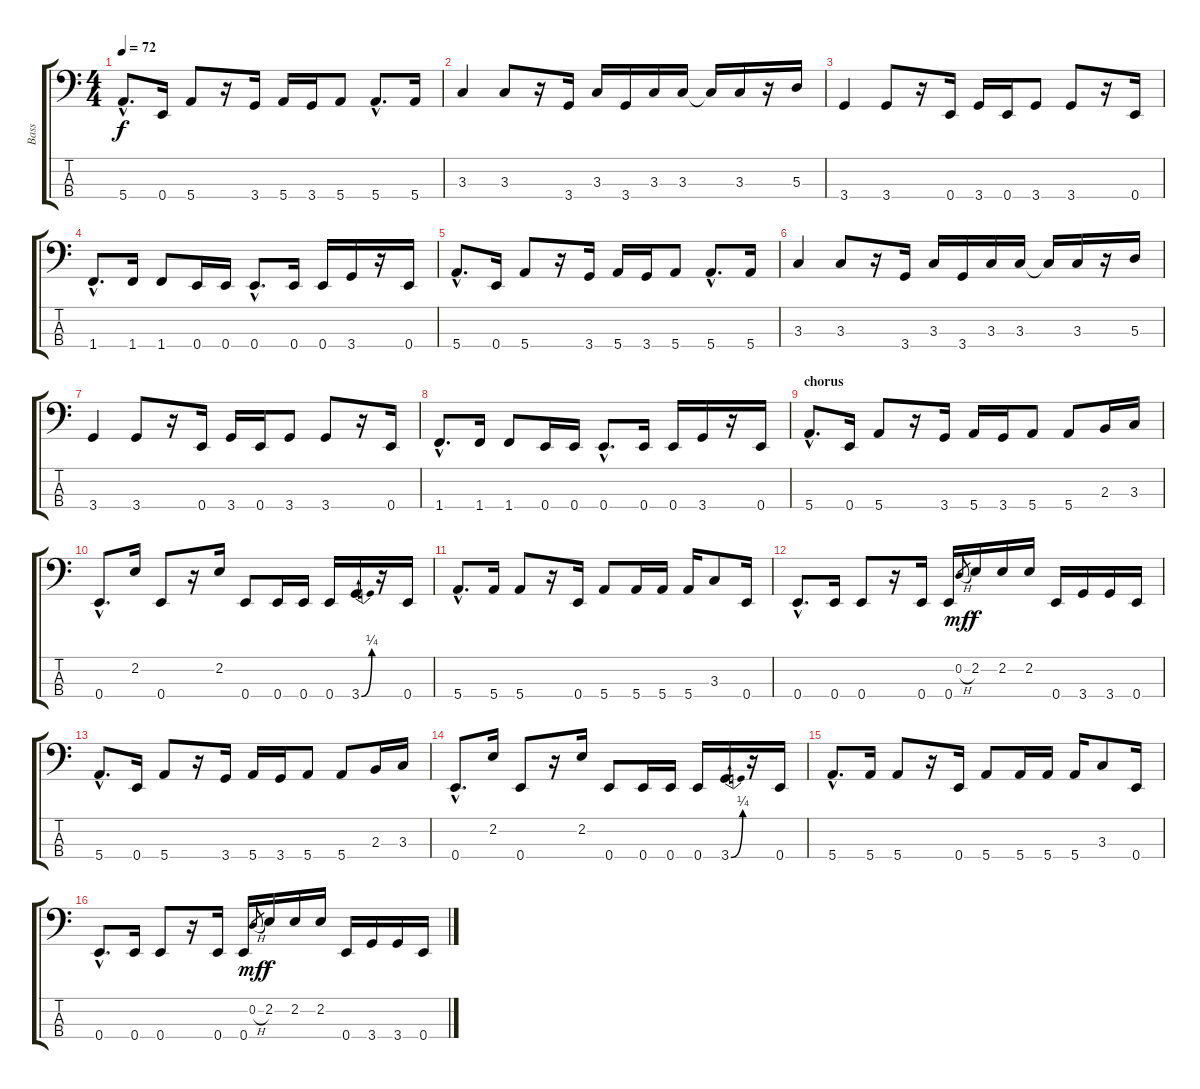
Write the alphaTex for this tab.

\track ("Bass" "Bass") {instrument electricbassfinger}
\staff {score tabs}
\tuning (G2 D2 A1 E1) {hide}
\ts (4 4)
\tempo 72
\clef f4
\ks c
5.4{hac}.8{d dy f} 0.4.16 5.4.8 r.16 3.4.16 5.4.16 3.4.16 5.4.8 5.4{hac}.8{d} 5.4.16 |
3.3.4 3.3.8 r.16 3.4.16 3.3.16 3.4.16 3.3.16 3.3.16 3.3{t}.16 3.3.16 r.16 5.3.16 |
3.4.4 3.4.8 r.16 0.4.16 3.4.16 0.4.16 3.4.8 3.4.8 r.16 0.4.16 |
1.4{hac}.8{d} 1.4.16 1.4.8 0.4.16 0.4.16 0.4{hac}.8{d} 0.4.16 0.4.16 3.4.16 r.16 0.4.16 |
5.4{hac}.8{d} 0.4.16 5.4.8 r.16 3.4.16 5.4.16 3.4.16 5.4.8 5.4{hac}.8{d} 5.4.16 |
3.3.4 3.3.8 r.16 3.4.16 3.3.16 3.4.16 3.3.16 3.3.16 3.3{t}.16 3.3.16 r.16 5.3.16 |
3.4.4 3.4.8 r.16 0.4.16 3.4.16 0.4.16 3.4.8 3.4.8 r.16 0.4.16 |
1.4{hac}.8{d} 1.4.16 1.4.8 0.4.16 0.4.16 0.4{hac}.8{d} 0.4.16 0.4.16 3.4.16 r.16 0.4.16 |
\section ("" "chorus")
5.4{hac}.8{d} 0.4.16 5.4.8 r.16 3.4.16 5.4.16 3.4.16 5.4.8 5.4.8 2.3.16 3.3.16 |
0.4{hac}.8{d} 2.2.16 0.4.8 r.16 2.2.16 0.4.8 0.4.16 0.4.16 0.4.16 3.4{be (bend 0 0 60 1)}.16 r.16 0.4.16 |
5.4{hac}.8{d} 5.4.16 5.4.8 r.16 0.4.16 5.4.8 5.4.16 5.4.16 5.4.16 3.3.8 0.4.16 |
0.4{hac}.8{d} 0.4.16 0.4.8 r.16 0.4.16 0.4.16 0.2{h}.8{gr dy mf} 2.2.16{dy f} 2.2.16 2.2.16 0.4.16 3.4.16 3.4.16 0.4.16 |
5.4{hac}.8{d} 0.4.16 5.4.8 r.16 3.4.16 5.4.16 3.4.16 5.4.8 5.4.8 2.3.16 3.3.16 |
0.4{hac}.8{d} 2.2.16 0.4.8 r.16 2.2.16 0.4.8 0.4.16 0.4.16 0.4.16 3.4{be (bend 0 0 60 1)}.16 r.16 0.4.16 |
5.4{hac}.8{d} 5.4.16 5.4.8 r.16 0.4.16 5.4.8 5.4.16 5.4.16 5.4.16 3.3.8 0.4.16 |
0.4{hac}.8{d} 0.4.16 0.4.8 r.16 0.4.16 0.4.16 0.2{h}.8{gr dy mf} 2.2.16{dy f} 2.2.16 2.2.16 0.4.16 3.4.16 3.4.16 0.4.16
